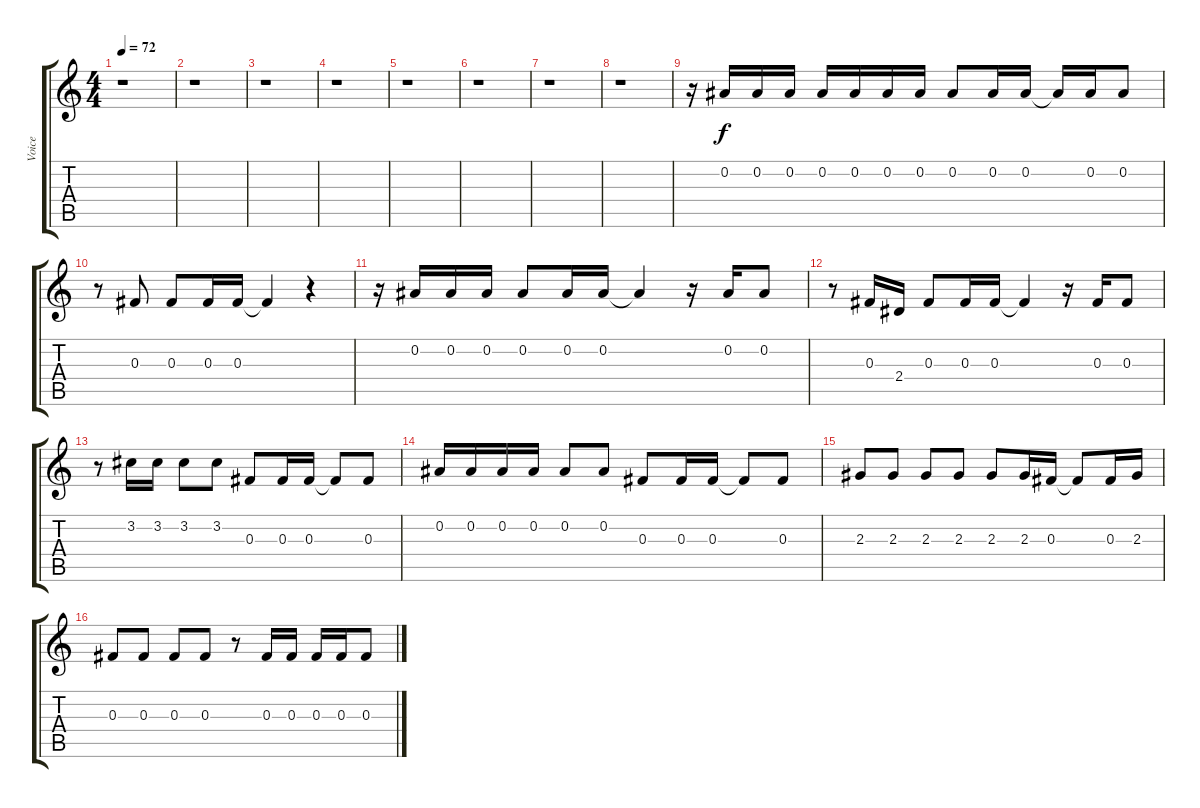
\track ("Voice" "Voice") {instrument electricguitarmuted}
\staff {score tabs}
\tuning (Eb4 Bb3 Gb3 Db3 Ab2 Eb2) {hide}
\ts (4 4)
\tempo 72
\clef g2
\ks c
r.1{dy f} |
r.1 |
r.1 |
r.1 |
r.1 |
r.1 |
r.1 |
r.1 |
r.16 0.2.16 0.2.16 0.2.16 0.2.16 0.2.16 0.2.16 0.2.16 0.2.8 0.2.16 0.2.16 0.2{t}.16 0.2.16 0.2.8 |
r.8 0.3.8 0.3.8 0.3.16 0.3.16 0.3{t}.4 r.4 |
r.16 0.2.16 0.2.16 0.2.16 0.2.8 0.2.16 0.2.16 0.2{t}.4 r.16 0.2.16 0.2.8 |
r.8 0.3.16 2.4.16 0.3.8 0.3.16 0.3.16 0.3{t}.4 r.16 0.3.16 0.3.8 |
r.8 3.2.16 3.2.16 3.2.8 3.2.8 0.3.8 0.3.16 0.3.16 0.3{t}.8 0.3.8 |
0.2.16 0.2.16 0.2.16 0.2.16 0.2.8 0.2.8 0.3.8 0.3.16 0.3.16 0.3{t}.8 0.3.8 |
2.3.8 2.3.8 2.3.8 2.3.8 2.3.8 2.3.16 0.3.16 0.3{t}.8 0.3.16 2.3.16 |
0.3.8 0.3.8 0.3.8 0.3.8 r.8 0.3.16 0.3.16 0.3.16 0.3.16 0.3.8
